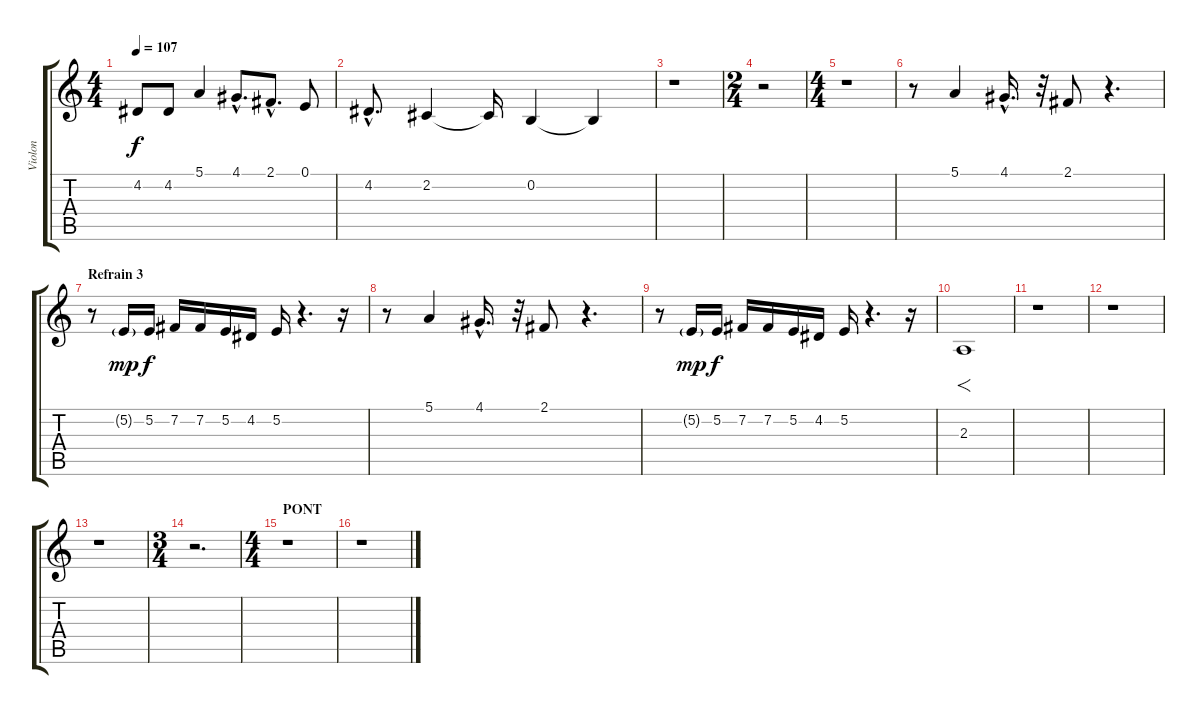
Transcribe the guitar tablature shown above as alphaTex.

\track ("Violon" "Violon") {instrument violin}
\staff {score tabs}
\tuning (E4 B3 G3 D3 A2 E2) {hide}
\ts (4 4)
\tempo 107
\clef g2
\ks c
4.2{t}.8{dy f} 4.2.8 5.1.4 4.1{hac}.8{d} 2.1{hac}.8{d} 0.1.8 |
4.2{hac}.8{d} 2.2.4 2.2{t}.16 0.2.4 0.2{t}.4 |
r.1 |
\ts (2 4)
r.2 |
\ts (4 4)
r.1 |
r.8 5.1.4 4.1{hac}.16{d} r.32 2.1.8 r.4{d} |
\section ("" "Refrain 3")
r.8 5.2{g}.16{dy mp} 5.2.16{dy f} 7.2.16 7.2.16 5.2.16 4.2.16 5.2.16 r.4{d} r.16 |
r.8 5.1.4 4.1{hac}.16{d} r.32 2.1.8 r.4{d} |
r.8 5.2{g}.16{dy mp} 5.2.16{dy f} 7.2.16 7.2.16 5.2.16 4.2.16 5.2.16 r.4{d} r.16 |
2.3.1{f} |
r.1 |
r.1 |
r.1 |
\ts (3 4)
r.2{d} |
\ts (4 4)
\section ("" "PONT")
r.1 |
r.1
